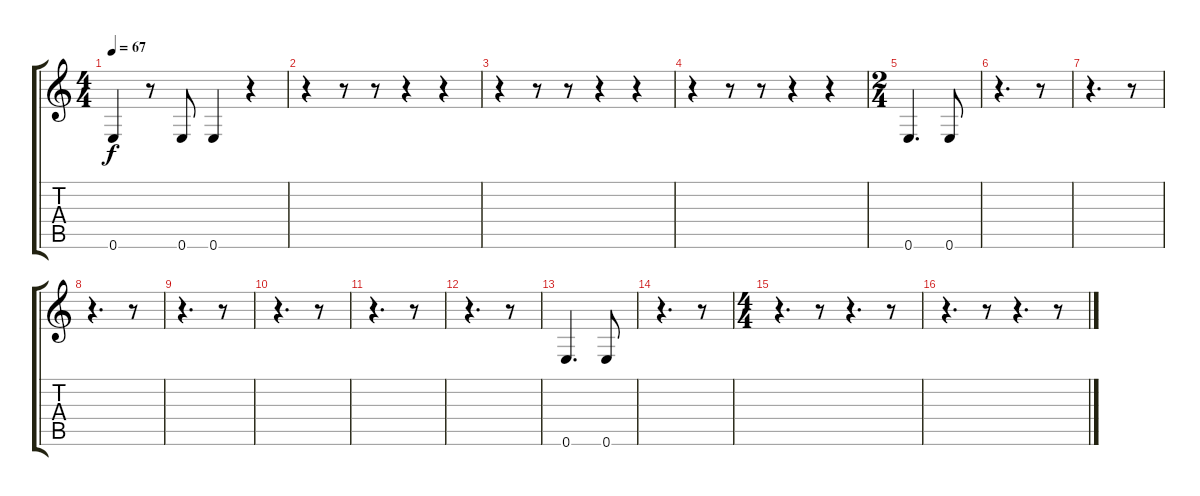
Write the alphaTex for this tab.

\track "" {instrument electricbassfinger}
\staff {score tabs}
\tuning (E4 B3 G3 D3 A2 E2) {hide}
\ts (4 4)
\tempo 67
\clef g2
\ks c
0.6.4{dy f} r.8 0.6.8 0.6.4 r.4 |
r.4 r.8 r.8 r.4 r.4 |
r.4 r.8 r.8 r.4 r.4 |
r.4 r.8 r.8 r.4 r.4 |
\ts (2 4)
0.6.4{d} 0.6.8 |
r.4{d} r.8 |
r.4{d} r.8 |
r.4{d} r.8 |
r.4{d} r.8 |
r.4{d} r.8 |
r.4{d} r.8 |
r.4{d} r.8 |
0.6.4{d} 0.6.8 |
r.4{d} r.8 |
\ts (4 4)
r.4{d} r.8 r.4{d} r.8 |
r.4{d} r.8 r.4{d} r.8
